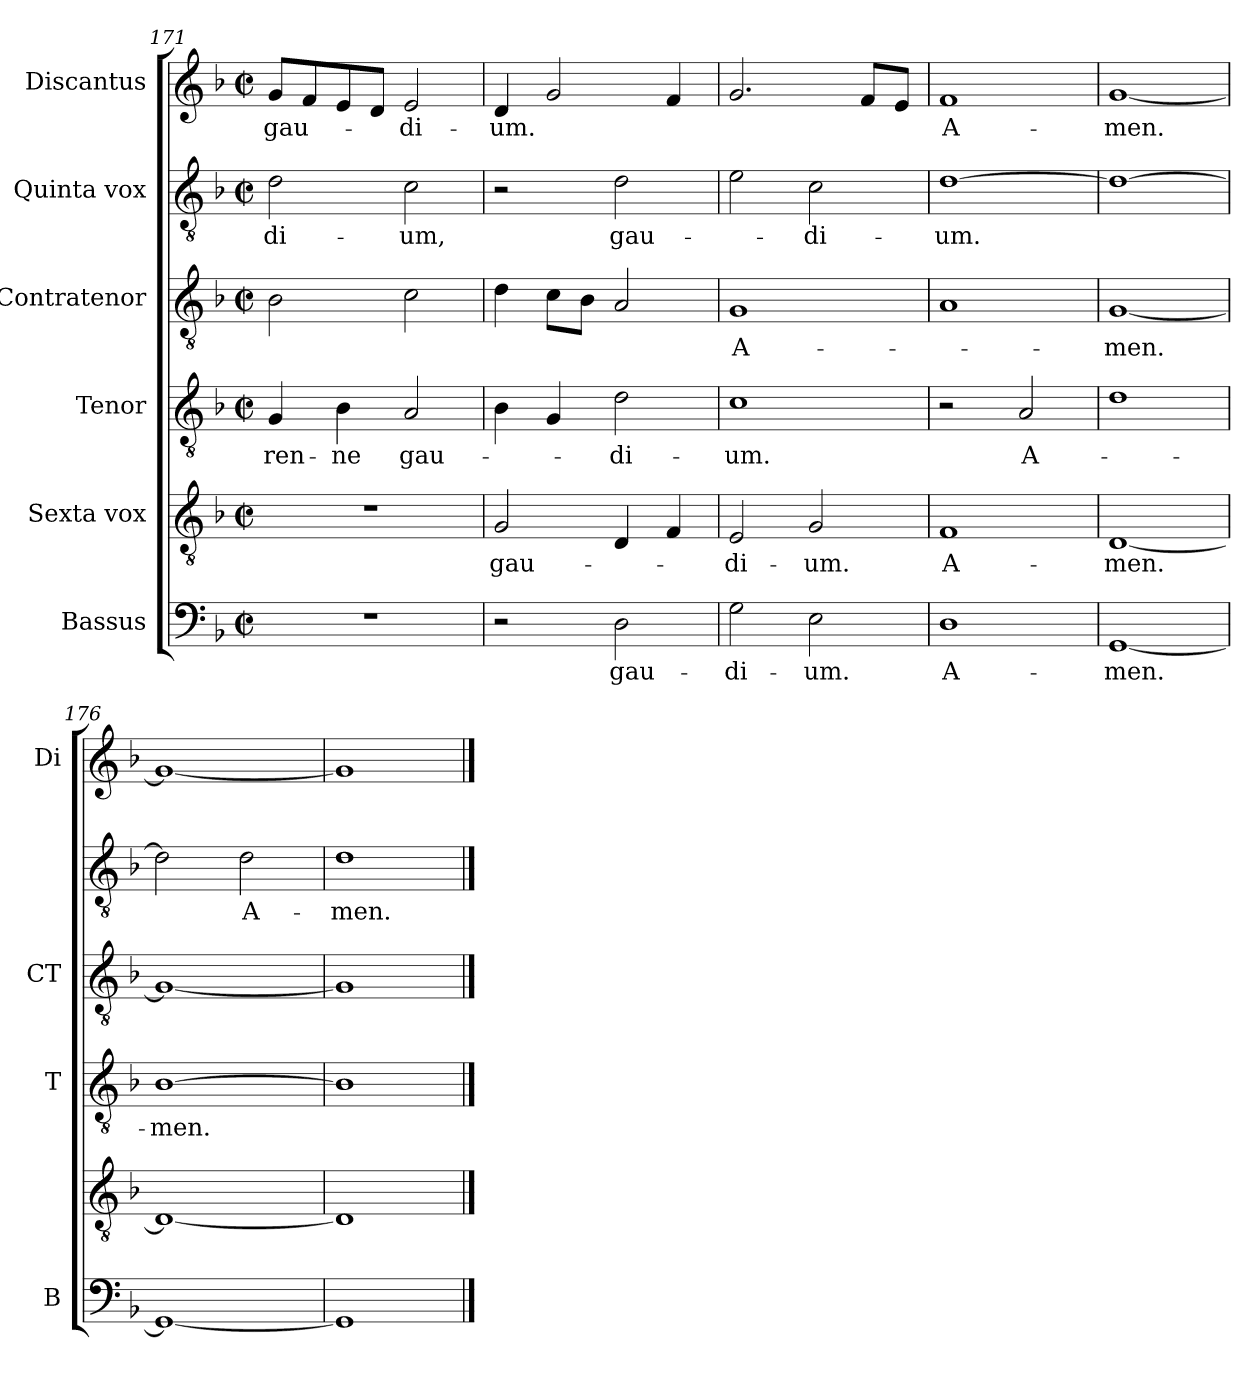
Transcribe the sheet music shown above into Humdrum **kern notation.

**kern	**text	**kern	**text	**kern	**text	**kern	**text	**kern	**text	**kern	**text
*part6	*part6	*part5	*part5	*part4	*part4	*part3	*part3	*part2	*part2	*part1	*part1
*staff6	*staff6	*staff5	*staff5	*staff4	*staff4	*staff3	*staff3	*staff2	*staff2	*staff1	*staff1
*I"Bassus	*	*I"Sexta vox	*	*I"Tenor	*	*I"Contratenor	*	*I"Quinta vox	*	*I"Discantus	*
*I'B	*	*	*	*I'T	*	*I'CT	*	*	*	*I'Di	*
*clefF4	*	*clefGv2	*	*clefGv2	*	*clefGv2	*	*clefGv2	*	*clefG2	*
*k[b-]	*	*k[b-]	*	*k[b-]	*	*k[b-]	*	*k[b-]	*	*k[b-]	*
*F:	*	*F:	*	*F:	*	*F:	*	*F:	*	*F:	*
*M2/2	*	*M2/2	*	*M2/2	*	*M2/2	*	*M2/2	*	*M2/2	*
*met(c|)	*	*met(c|)	*	*met(c|)	*	*met(c|)	*	*met(c|)	*	*met(c|)	*
=171	=171	=171	=171	=171	=171	=171	=171	=171	=171	=171	=171
!	!	!	!	!	!LO:LY:b	!	!	!	!LO:LY:b	!	!LO:LY:b
1r	.	1r	.	4G/	-ren-	2B-\	.	2d\	-di-	8g/L	gau-
.	.	.	.	.	.	.	.	.	.	8f/	.
!	!	!	!	!	!LO:LY:b	!	!	!	!	!	!
.	.	.	.	4B-\	-ne	.	.	.	.	8e/	.
.	.	.	.	.	.	.	.	.	.	8d/J	.
!	!	!	!	!	!LO:LY:b	!	!	!	!LO:LY:b	!	!LO:LY:b
.	.	.	.	2A/	gau-	2c\	.	2c\	-um,	2e/	-di-
=172	=172	=172	=172	=172	=172	=172	=172	=172	=172	=172	=172
!	!	!	!LO:LY:b	!	!	!	!	!	!	!	!LO:LY:b
2r	.	2G/	gau-	4B-\	.	4d\	.	2r	.	4d/	-um.
.	.	.	.	4G/	.	8c\L	.	.	.	2g/	.
.	.	.	.	.	.	8B-\J	.	.	.	.	.
!	!LO:LY:b	!	!	!	!LO:LY:b	!	!	!	!LO:LY:b	!	!
2D\	gau-	4D/	.	2d\	-di-	2A/	.	2d\	gau-	.	.
.	.	4F/	.	.	.	.	.	.	.	4f/	.
=173	=173	=173	=173	=173	=173	=173	=173	=173	=173	=173	=173
!	!LO:LY:b	!	!LO:LY:b	!	!LO:LY:b	!	!LO:LY:b	!	!	!	!
2G\	-di-	2E/	-di-	1c	-um.	1G	A-	2e\	.	2.g/	.
!	!LO:LY:b	!	!LO:LY:b	!	!	!	!	!	!LO:LY:b	!	!
2E\	-um.	2G/	-um.	.	.	.	.	2c\	-di-	.	.
.	.	.	.	.	.	.	.	.	.	8f/L	.
.	.	.	.	.	.	.	.	.	.	8e/J	.
!!LO:LB:g=z
=174	=174	=174	=174	=174	=174	=174	=174	=174	=174	=174	=174
!	!LO:LY:b	!	!LO:LY:b	!	!	!	!	!	!LO:LY:b	!	!LO:LY:b
1D	A-	1F	A-	2r	.	1A	.	[1d	-um.	1f	A-
!	!	!	!	!	!LO:LY:b	!	!	!	!	!	!
.	.	.	.	2A/	A-	.	.	.	.	.	.
=175	=175	=175	=175	=175	=175	=175	=175	=175	=175	=175	=175
!	!LO:LY:b	!	!LO:LY:b	!	!	!	!LO:LY:b	!	!	!	!LO:LY:b
[1GG	-men.	[1D	-men.	1d	.	[1G	-men.	1d_	.	[1g	-men.
=176	=176	=176	=176	=176	=176	=176	=176	=176	=176	=176	=176
!	!	!	!	!	!LO:LY:b	!	!	!	!	!	!
1GG_	.	1D_	.	[1B-	-men.	1G_	.	2d\]	.	1g_	.
!	!	!	!	!	!	!	!	!	!LO:LY:b	!	!
.	.	.	.	.	.	.	.	2d\	A-	.	.
=177	=177	=177	=177	=177	=177	=177	=177	=177	=177	=177	=177
!	!	!	!	!	!	!	!	!	!LO:LY:b	!	!
1GG]	.	1D]	.	1B-]	.	1G]	.	1d	-men.	1g]	.
==	==	==	==	==	==	==	==	==	==	==	==
*-	*-	*-	*-	*-	*-	*-	*-	*-	*-	*-	*-
